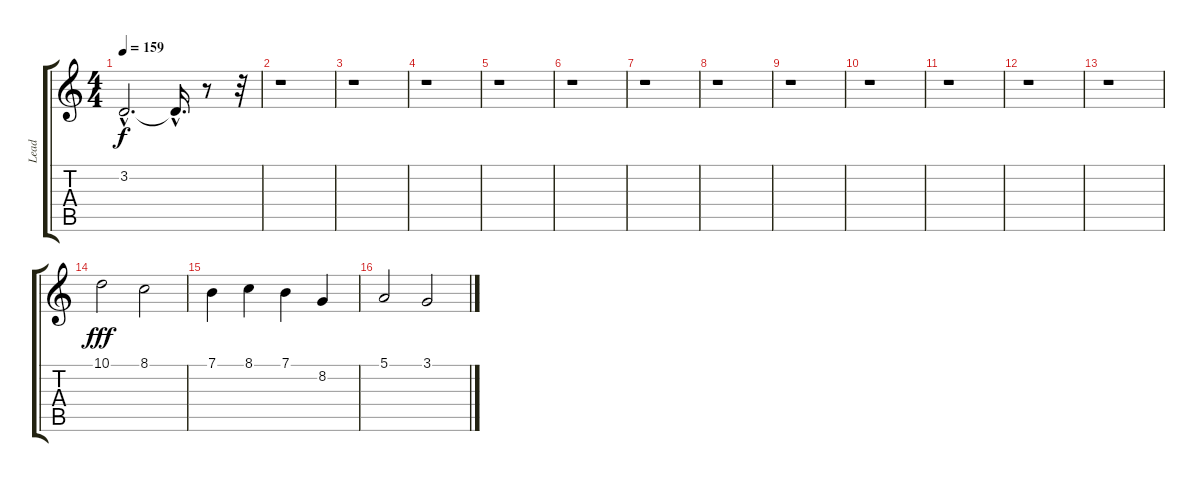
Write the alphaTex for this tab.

\track ("Lead" "Lead") {instrument lead2sawtooth}
\staff {score tabs}
\tuning (E4 B3 G3 D3 A2 E2) {hide}
\ts (4 4)
\tempo 159
\clef g2
\ks c
3.2{hac t}.2{d dy f} 3.2{hac t}.16{d} r.8 r.32 |
r.1 |
r.1 |
r.1 |
r.1 |
r.1 |
r.1 |
r.1 |
r.1 |
r.1 |
r.1 |
r.1 |
r.1 |
10.1.2{dy fff} 8.1.2 |
7.1.4 8.1.4 7.1.4 8.2.4 |
5.1.2 3.1.2
